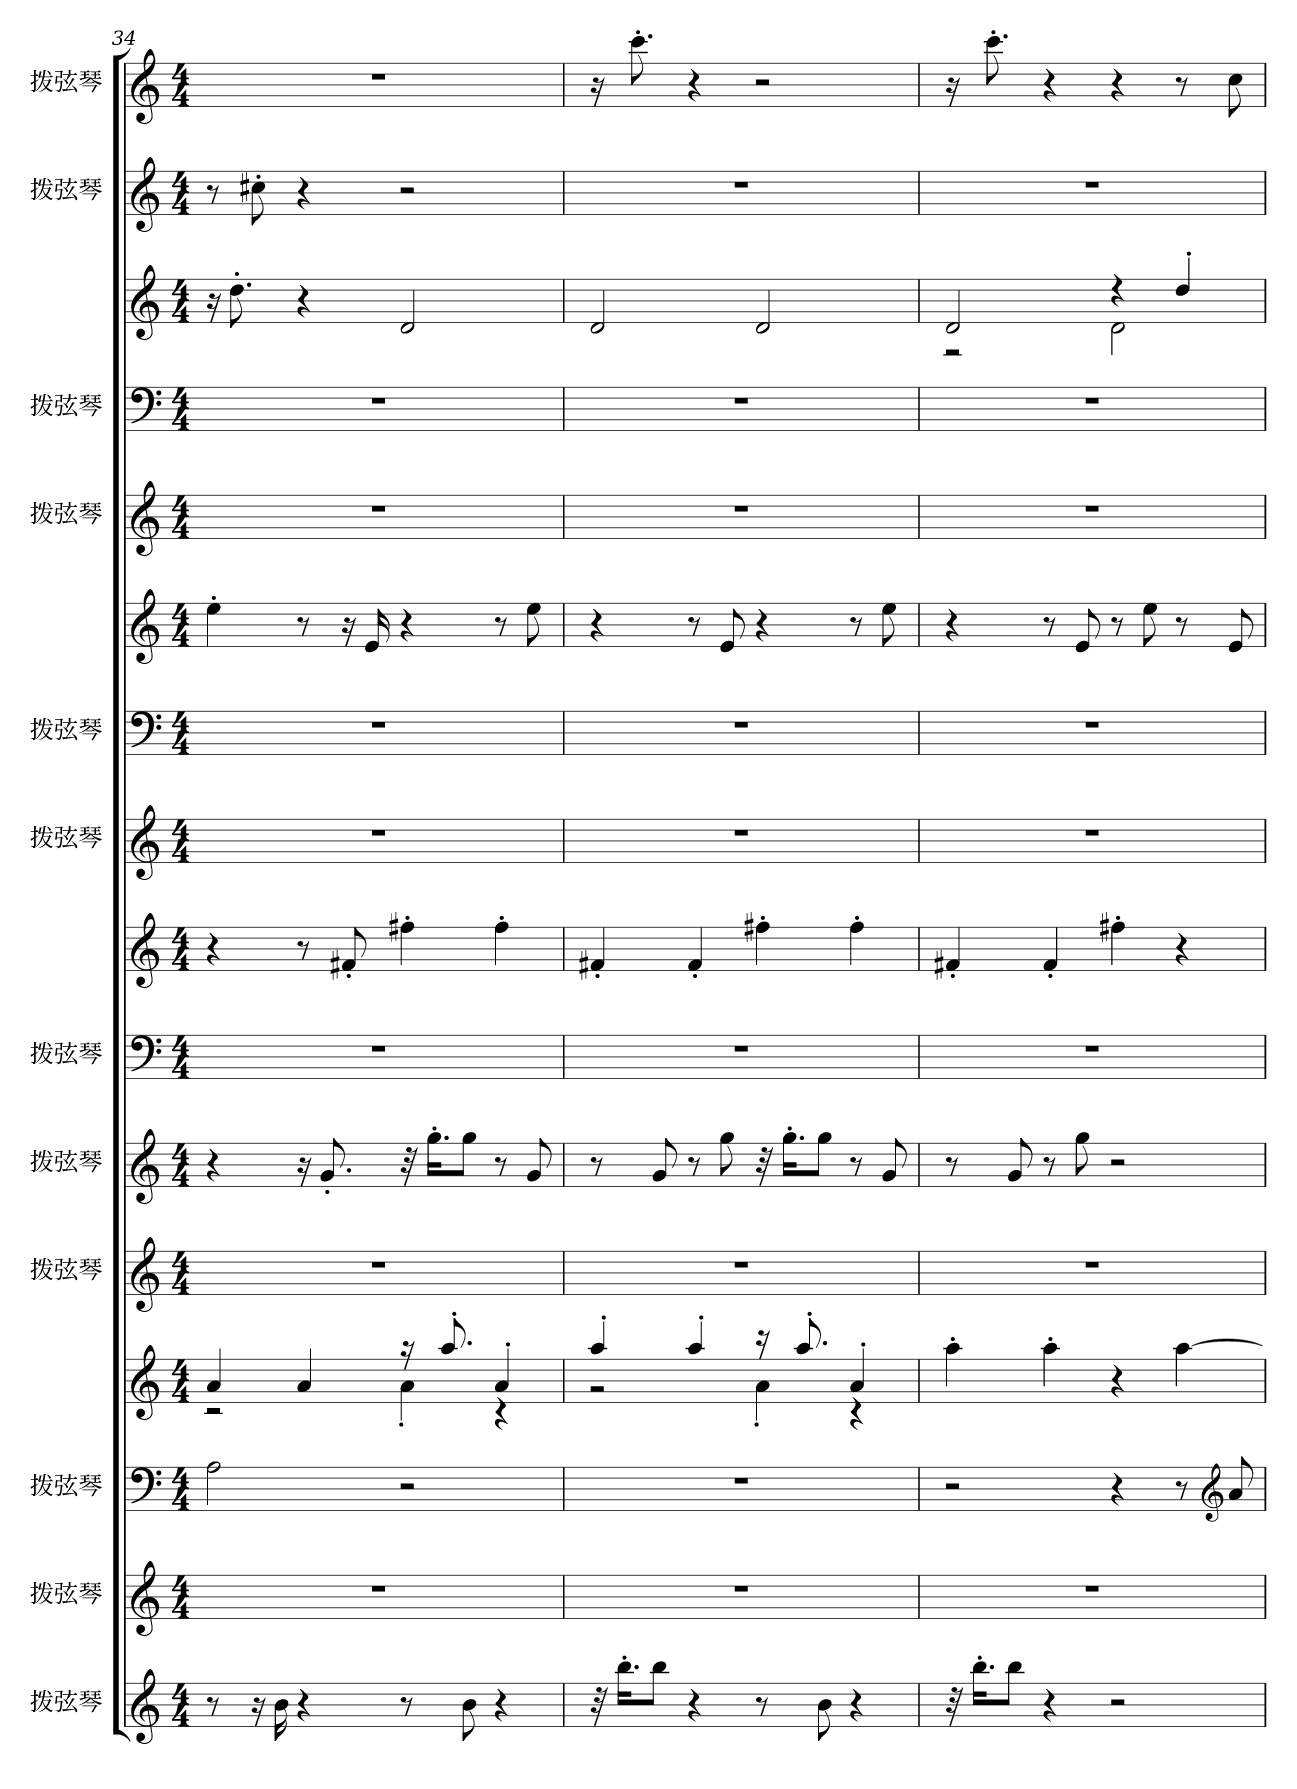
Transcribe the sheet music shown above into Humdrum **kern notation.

**kern	**kern	**kern	**kern	**kern	**kern	**kern	**kern	**kern	**kern	**kern	**kern	**kern	**kern	**kern	**kern
*part12	*part11	*part10	*part10	*part9	*part8	*part7	*part7	*part6	*part5	*part5	*part4	*part3	*part3	*part2	*part1
*staff16	*staff15	*staff14	*staff13	*staff12	*staff11	*staff10	*staff9	*staff8	*staff7	*staff6	*staff5	*staff4	*staff3	*staff2	*staff1
*I"拨弦琴	*I"拨弦琴	*I"拨弦琴	*	*I"拨弦琴	*I"拨弦琴	*I"拨弦琴	*	*I"拨弦琴	*I"拨弦琴	*	*I"拨弦琴	*I"拨弦琴	*	*I"拨弦琴	*I"拨弦琴
*clefG2	*clefG2	*clefF4	*clefG2	*clefG2	*clefG2	*clefF4	*clefG2	*clefG2	*clefF4	*clefG2	*clefG2	*clefF4	*clefG2	*clefG2	*clefG2
*k[]	*k[]	*k[]	*k[]	*k[]	*k[]	*k[]	*k[]	*k[]	*k[]	*k[]	*k[]	*k[]	*k[]	*k[]	*k[]
*M4/4	*M4/4	*M4/4	*M4/4	*M4/4	*M4/4	*M4/4	*M4/4	*M4/4	*M4/4	*M4/4	*M4/4	*M4/4	*M4/4	*M4/4	*M4/4
=34	=34	=34	=34	=34	=34	=34	=34	=34	=34	=34	=34	=34	=34	=34	=34
*	*	*	*^	*	*	*	*	*	*	*	*	*	*	*	*
8r	1r	2A\	4a/	2r	1r	4r	1r	4r	1r	1r	4ee'\	1r	1r	16r	8r	1r
.	.	.	.	.	.	.	.	.	.	.	.	.	.	8.dd'\	.	.
16r	.	.	.	.	.	.	.	.	.	.	.	.	.	.	8cc#X'\	.
16b\	.	.	.	.	.	.	.	.	.	.	.	.	.	.	.	.
4r	.	.	4a/	.	.	16r	.	8r	.	.	8r	.	.	4r	4r	.
.	.	.	.	.	.	8.g'/	.	.	.	.	.	.	.	.	.	.
.	.	.	.	.	.	.	.	8f#X'/	.	.	16r	.	.	.	.	.
.	.	.	.	.	.	.	.	.	.	.	16e/	.	.	.	.	.
8r	.	2r	16r	4a'\	.	32r	.	4ff#X'\	.	.	4r	.	.	2d/	2r	.
.	.	.	.	.	.	16.gg'\KL	.	.	.	.	.	.	.	.	.	.
.	.	.	8.aa'/	.	.	.	.	.	.	.	.	.	.	.	.	.
8b\	.	.	.	.	.	8gg\J	.	.	.	.	.	.	.	.	.	.
4r	.	.	4a'/	4r	.	8r	.	4ff#'\	.	.	8r	.	.	.	.	.
.	.	.	.	.	.	8g/	.	.	.	.	8ee\	.	.	.	.	.
!!LO:PB:g=z
=35	=35	=35	=35	=35	=35	=35	=35	=35	=35	=35	=35	=35	=35	=35	=35	=35
32r	1r	1r	4aa'/	2r	1r	8r	1r	4f#X'/	1r	1r	4r	1r	1r	2d/	1r	16r
16.bb'\KL	.	.	.	.	.	.	.	.	.	.	.	.	.	.	.	.
.	.	.	.	.	.	.	.	.	.	.	.	.	.	.	.	8.ccc'\
8bb\J	.	.	.	.	.	8g/	.	.	.	.	.	.	.	.	.	.
4r	.	.	4aa'/	.	.	8r	.	4f#'/	.	.	8r	.	.	.	.	4r
.	.	.	.	.	.	8gg\	.	.	.	.	8e/	.	.	.	.	.
8r	.	.	16r	4a'\	.	32r	.	4ff#X'\	.	.	4r	.	.	2d/	.	2r
.	.	.	.	.	.	16.gg'\KL	.	.	.	.	.	.	.	.	.	.
.	.	.	8.aa'/	.	.	.	.	.	.	.	.	.	.	.	.	.
8b\	.	.	.	.	.	8gg\J	.	.	.	.	.	.	.	.	.	.
4r	.	.	4a'/	4r	.	8r	.	4ff#'\	.	.	8r	.	.	.	.	.
.	.	.	.	.	.	8g/	.	.	.	.	8ee\	.	.	.	.	.
*	*	*	*v	*v	*	*	*	*	*	*	*	*	*	*	*	*
=36	=36	=36	=36	=36	=36	=36	=36	=36	=36	=36	=36	=36	=36	=36	=36
*	*	*	*	*	*	*	*	*	*	*	*	*	*^	*	*
32r	1r	2r	4aa'\	1r	8r	1r	4f#X'/	1r	1r	4r	1r	1r	2d/	2r	1r	16r
16.bb'\KL	.	.	.	.	.	.	.	.	.	.	.	.	.	.	.	.
.	.	.	.	.	.	.	.	.	.	.	.	.	.	.	.	8.ccc'\
8bb\J	.	.	.	.	8g/	.	.	.	.	.	.	.	.	.	.	.
4r	.	.	4aa'\	.	8r	.	4f#'/	.	.	8r	.	.	.	.	.	4r
.	.	.	.	.	8gg\	.	.	.	.	8e/	.	.	.	.	.	.
2r	.	4r	4r	.	2r	.	4ff#X'\	.	.	8r	.	.	4r	2d\	.	4r
.	.	.	.	.	.	.	.	.	.	8ee\	.	.	.	.	.	.
.	.	8r	[4aa\	.	.	.	4r	.	.	8r	.	.	4dd'/	.	.	8r
*	*	*clefG2	*	*	*	*	*	*	*	*	*	*	*	*	*	*
.	.	8a/	.	.	.	.	.	.	.	8e/	.	.	.	.	.	8cc\
*	*	*	*	*	*	*	*	*	*	*	*	*	*v	*v	*	*
=	=	=	=	=	=	=	=	=	=	=	=	=	=	=	=
*-	*-	*-	*-	*-	*-	*-	*-	*-	*-	*-	*-	*-	*-	*-	*-
